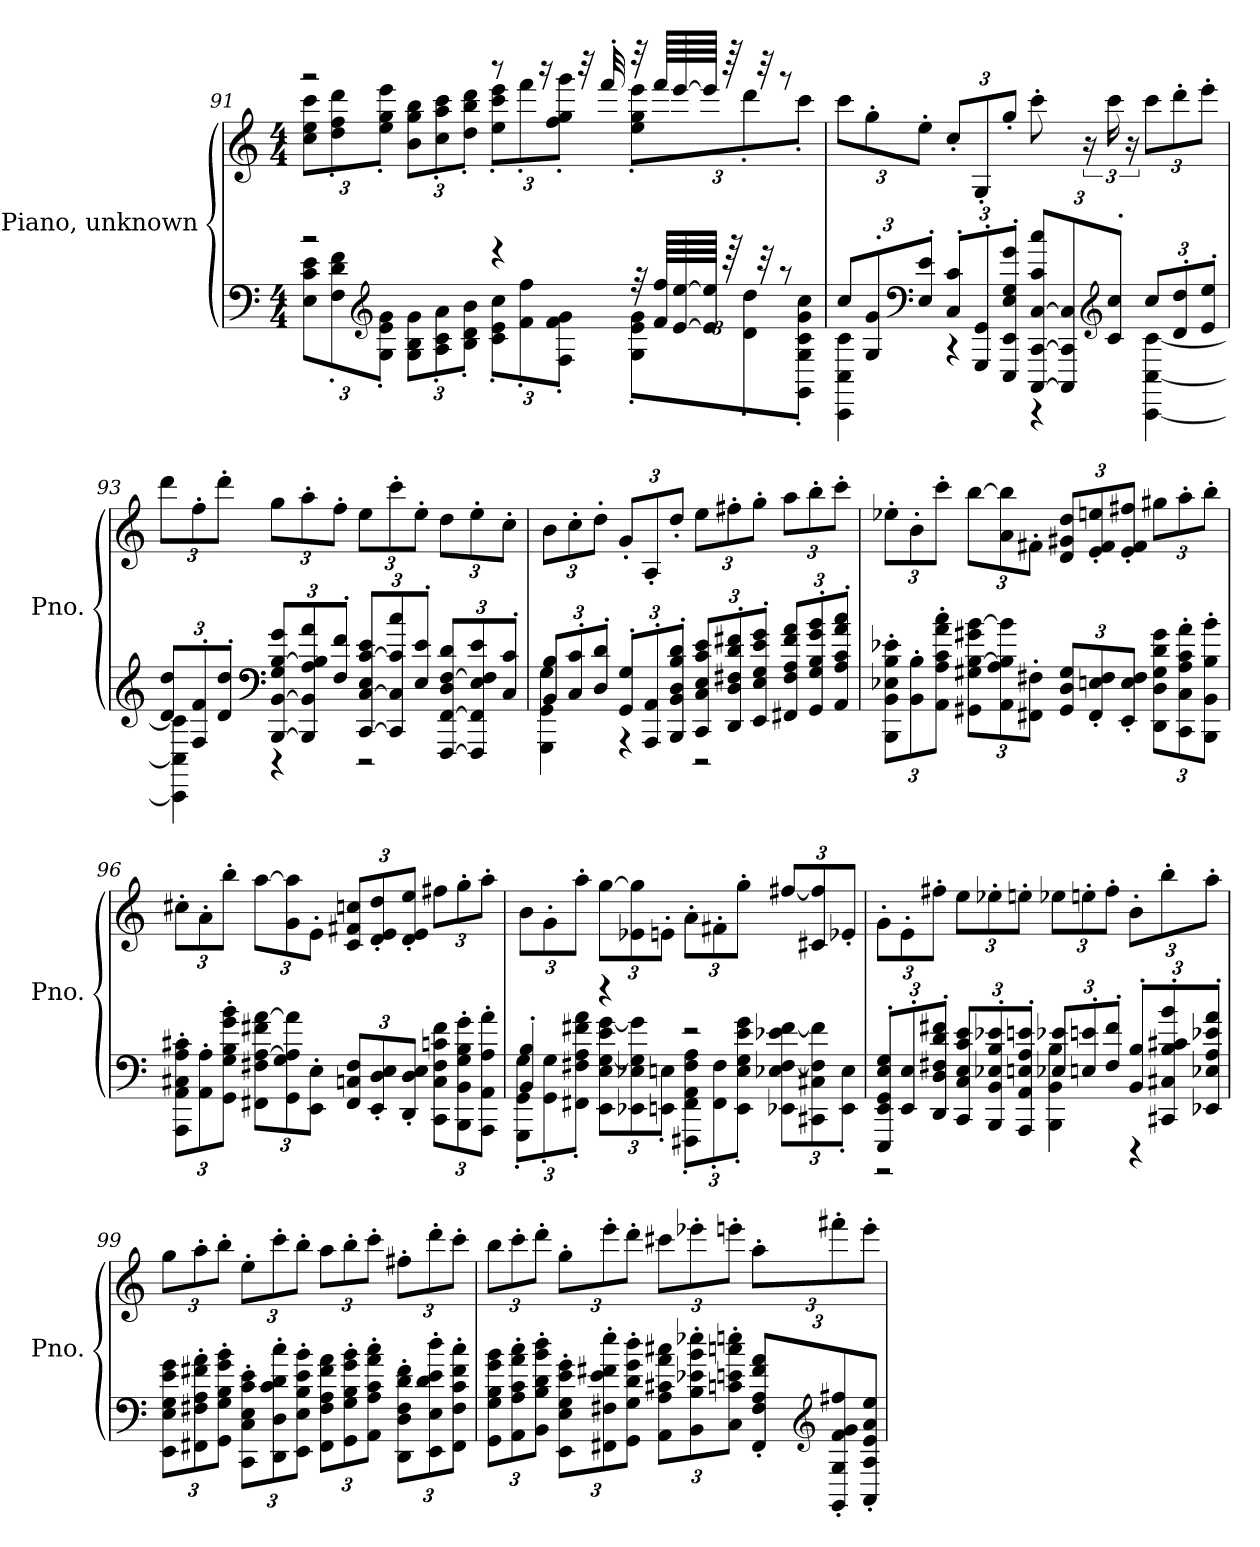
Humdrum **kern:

**kern	**kern
*part1	*part1
*staff2	*staff1
*I"Piano, unknown	*
*I'Pno.	*
*clefF4	*clefG2
*k[]	*k[]
*M4/4	*M4/4
=91	=91
*^	*^
*	*Xbrackettup	*	*Xbrackettup
2r	12E\ 12c\ 12e\L	2r	12cc\ 12ee\ 12ccc\L
.	12F\' 12d\' 12f\'	.	12dd\' 12ff\' 12ddd\'
*clefG2	*	*	*
.	12G\' 12e\' 12g\'J	.	12ee\' 12gg\' 12eee\'J
.	12G\ 12B\ 12g\L	.	12b\ 12gg\ 12bb\L
.	12A\' 12c\' 12a\'	.	12cc\' 12aa\' 12ccc\'
.	12B\' 12d\' 12b\'J	.	12dd\' 12bb\' 12ddd\'J
4r	12c\' 12e\' 12cc\'L	8r	12ee\' 12ccc\' 12eee\'L
.	12f\' 12ff\'	.	12fff'\
.	.	16r	.
.	12F\' 12f\' 12g\'J	.	12ff\' 12gg\' 12ggg\'J
.	.	32r	.
.	.	32fff'/	.
32r	12G\' 12e\' 12g\'L	32r	12ee\' 12gg\' 12eee\'L
64f/ 64ff/LLLL	.	64fff/LLLL	.
[64e/ [64ee/	.	[64eee/	.
64e/] 64ee/]JJJJ	.	64eee/JJJJ]	.
64r	.	64r	.
.	12d\' 12dd\'	.	12ddd'\
32r	.	32r	.
8r	.	8r	.
.	12GG\' 12G\' 12c\' 12g\' 12cc\'J	.	12ccc'\J
*	*	*v	*v
!!LO:LB:g=z
=92	=92	=92
12cc/L	4CC\ 4C\ 4c\	12ccc\L
12G/' 12g/'	.	12gg'\
*clefF4	*	*
12E/' 12e/'J	.	12ee'\J
12C/' 12c/'L	4r	12cc'/L
12GGG/' 12GG/'	.	12G'/
12EEE/' 12EE/' 12E/' 12G/' 12g/'J	.	12gg'/J
[12CCC/ [12CC/ [12C/ 12c/ 12cc/L	4r	8ccc'\
12CCC/] 12CC/] 12C/]	.	.
*	*	*brackettup
.	.	24r
*clefG2	*	*
12c/' 12cc/'J	.	24ccc\
.	.	24r
*	*	*Xbrackettup
12cc/L	[4CC\ [4C\ [4c\	12ccc\L
12d/' 12dd/'	.	12ddd'\
12e/' 12ee/'J	.	12eee'\J
=93	=93	=93
12d/ 12dd/L	4CC\] 4C\] 4c\]	12ddd\L
12F/' 12f/'	.	12ff'\
12d/' 12dd/'J	.	12ddd'\J
*clefF4	*	*
[12BBB/ [12BB/ 12G/ [12B/ 12g/L	4r	12gg\L
12BBB/] 12BB/] 12A/ 12B/] 12a/	.	12aa'\
12F/' 12f/'J	.	12ff'\J
[12CC/ [12C/ 12E/ [12c/ 12e/L	2r	12ee\L
12CC/] 12C/] 12c/] 12cc/	.	12ccc'\
12E/' 12e/'J	.	12ee'\J
[12FFF/ [12FF/ 12D/ [12F/ 12d/L	.	12dd\L
12FFF/] 12FF/] 12E/ 12F/] 12e/	.	12ee'\
12C/' 12c/'J	.	12cc'\J
!!LO:LB:g=z
=94	=94	=94
12BB/ 12B/L	4GGG\ 4GG\ 4G\	12b\L
12C/' 12c/'	.	12cc'\
12D/' 12d/'J	.	12dd'\J
12GG/' 12G/'L	4r	12g'/L
12AAA/' 12AA/'	.	12A'/
12BBB/' 12BB/' 12D/' 12B/' 12d/'J	.	12dd'/J
12CC/ 12C/ 12E/ 12c/ 12e/L	2r	12ee\L
12DD/' 12D/' 12F#X/' 12d/' 12f#X/'	.	12ff#X'\
12EE/' 12E/' 12G/' 12e/' 12g/'J	.	12gg'\J
12FF#X/ 12F#/ 12A/ 12f#/ 12a/L	.	12aa\L
12GG/' 12G/' 12B/' 12g/' 12b/'	.	12bb'\
12AA/' 12A/' 12c/' 12a/' 12cc/'J	.	12ccc'\J
*v	*v	*
=95	=95
12BBB\' 12BB\' 12E-X\' 12B\' 12e-X\'L	12ee-X'\L
12BB\' 12B\'	12b'\
12AA\' 12A\' 12c\' 12a\' 12cc\'J	12ccc'\J
12GG#X\ 12G#X\ [12B\ 12g#X\ [12b\L	[12bb\L
12AA\ 12A\ 12B\] 12b\]	12a\ 12bb\]
12FF#X\' 12F#X\'J	12f#X'\J
12GG#/ 12D/ 12G#/L	12d/ 12g#X/ 12dd/L
12FF#/' 12En/' 12F#/'	12e/' 12f#/' 12een/'
12EE/' 12E/' 12F#/'J	12e/' 12f#/' 12ff#X/'J
12DD\ 12D\ 12G#\ 12d\ 12g#\L	12gg#X\L
12CC\' 12C\' 12A\' 12c\' 12a\'	12aa'\
12BBB\' 12BB\' 12B\' 12b\'J	12bb'\J
!!LO:LB:g=z
=96	=96
12AAA\' 12AA\' 12C#X\' 12A\' 12c#X\'L	12cc#X'\L
12AA\' 12A\'	12a'\
12GG\' 12G\' 12B\' 12g\' 12b\'J	12bb'\J
12FF#X\ 12F#X\ [12A\ 12f#X\ [12a\L	[12aa\L
12GG\ 12G\ 12A\] 12a\]	12g\ 12aa\]
12EE\' 12E\'J	12e'\J
12FF#/ 12Cn/ 12F#/L	12c/ 12f#X/ 12ccn/L
12EE/' 12D/' 12E/'	12d/' 12e/' 12dd/'
12DD/' 12D/' 12E/'J	12d/' 12e/' 12ee/'J
12CC\ 12C\ 12F#\ 12cn\ 12f#\L	12ff#X\L
12BBB\' 12BB\' 12G\' 12B\' 12g\'	12gg'\
12AAA\' 12AA\' 12A\' 12a\'J	12aa'\J
=97	=97
*^	*
4BB/' 4B/'	12GGG\' 12GG\' 12G\'L	12b\L
.	12GG\' 12G\'	12g'\
.	12FF#X\' 12F#X\' 12A\' 12f#X\' 12a\'J	12aa'\J
4r	12EE\ 12E\ [12G\ 12e\ [12g\L	[12gg\L
.	12EE-X\ 12E-X\ 12G\] 12g\]	12e-X\ 12gg\]
.	12EEn\' 12En\'J	12en'\J
2r	12FFF#X\' 12FF#\' 12AA\' 12F#\' 12A\'L	12a'\L
.	12FF#\' 12F#\'	12f#X'\
.	12EE\' 12E\' 12G\' 12e\' 12g\'J	12gg'\J
.	12EE-X\ 12E-X\ [12F#\ 12e-X\ [12f#\L	[12ff#X/L
.	12CC#X\ 12C#X\ 12F#\] 12f#\]	12c#X/ 12ff#/]
.	12EE-\' 12E-\'J	12e-X'/J
!!LO:PB:g=z
=98	=98	=98
12EEE/' 12EE/' 12GG/' 12E/' 12G/'L	2r	12g'\L
12EE/' 12E/'	.	12e'\
12DD/' 12D/' 12F#X/' 12d/' 12f#X/'J	.	12ff#X'\J
12CC/ 12C/ 12E/ 12c/ 12e/L	.	12ee\L
12BBB/' 12BB/' 12E-X/' 12B/' 12e-X/'	.	12ee-X'\
12AAA/' 12AA/' 12En/' 12A/' 12en/'J	.	12een'\J
12E-X/ 12e-X/L	4BBB\ 4BB\ 4B\	12ee-X\L
12En/' 12en/'	.	12een'\
12F#/' 12f#/'J	.	12ff#'\J
12BB/' 12B/'L	4r	12b'\L
12CC#X/' 12C#X/' 12B/' 12c#X/' 12b/'	.	12bb'\
12EE-X/' 12E-X/' 12A/' 12e-X/' 12a/'J	.	12aa'\J
*v	*v	*
=99	=99
12EE\ 12E\ 12G\ 12e\ 12g\L	12gg\L
12FF#X\' 12F#X\' 12A\' 12f#X\' 12a\'	12aa'\
12GG\' 12G\' 12B\' 12g\' 12b\'J	12bb'\J
12CC\' 12C\' 12E\' 12c\' 12e\'L	12ee'\L
12DD\' 12D\' 12c\' 12d\' 12cc\'	12ccc'\
12EE\' 12E\' 12B\' 12e\' 12b\'J	12bb'\J
12FF#\ 12F#\ 12A\ 12f#\ 12a\L	12aa\L
12GG\' 12G\' 12B\' 12g\' 12b\'	12bb'\
12AA\' 12A\' 12c\' 12a\' 12cc\'J	12ccc'\J
12DD\' 12D\' 12F#\' 12d\' 12f#\'L	12ff#X'\L
12EE\' 12E\' 12d\' 12e\' 12dd\'	12ddd'\
12FF#\' 12F#\' 12c\' 12f#\' 12cc\'J	12ccc'\J
!!LO:LB:g=z
=100	=100
12GG\ 12G\ 12B\ 12g\ 12b\L	12bb\L
12AA\' 12A\' 12c\' 12a\' 12cc\'	12ccc'\
12BB\' 12B\' 12d\' 12b\' 12dd\'J	12ddd'\J
12EE\' 12E\' 12G\' 12e\' 12g\'L	12gg'\L
12FF#X\' 12F#X\' 12e\' 12f#X\' 12ee\'	12eee'\
12GG\' 12G\' 12d\' 12g\' 12dd\'J	12ddd'\J
12AA\ 12A\ 12c#X\ 12a\ 12cc#X\L	12ccc#X\L
12BB\' 12B\' 12e-X\' 12b\' 12ee-X\'	12eee-X'\
12C\' 12cn\' 12en\' 12ccn\' 12een\'J	12eeen'\J
12FF#/' 12F#/' 12A/' 12f#/' 12a/'L	12aa'\L
*clefG2	*
12GG/' 12G/' 12f#/' 12g/' 12ff#X/'	12fff#X'\
12AA/' 12A/' 12e/' 12a/' 12ee/'J	12eee'\J
=	=
*-	*-
